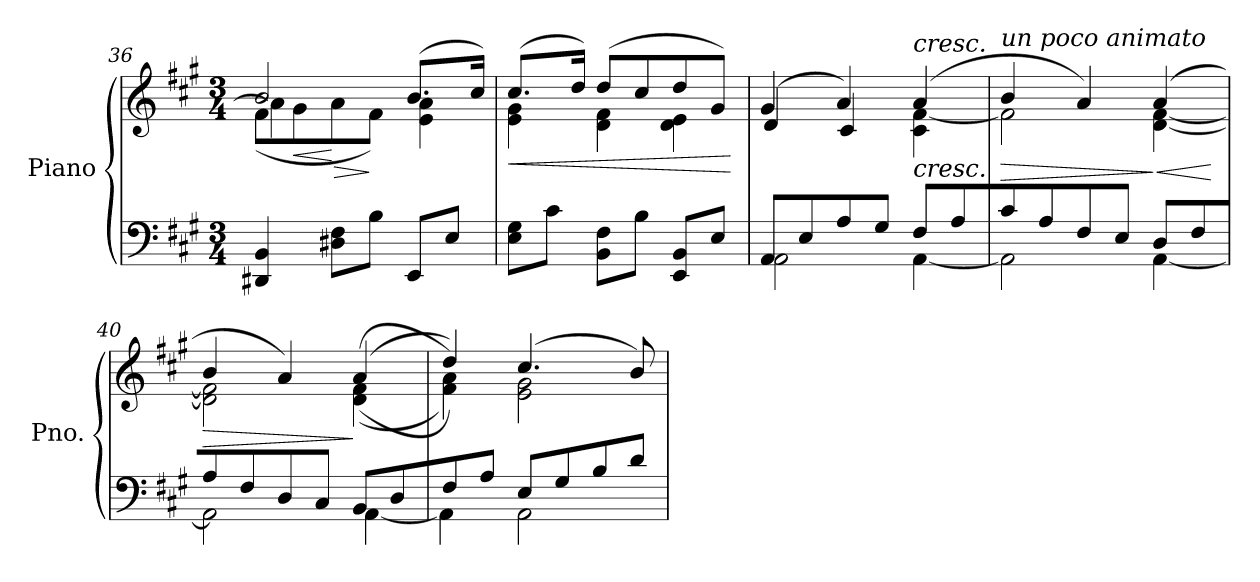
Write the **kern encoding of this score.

**kern	**kern	**dynam
*part1	*part1	*part1
*staff2	*staff1	*staff1/2
*I"Piano	*	*
*I'Pno.	*	*
*clefF4	*clefG2	*
*k[f#c#g#]	*k[f#c#g#]	*
*M3/4	*M3/4	*
=36	=36	=36
*	*^	*
*	*	*^	*
4DD#X/ 4BB/	2b/	(<8f#\L	4a\]	.
!	!	!	!	!LO:HP:b
.	.	8g#\	.	<
!	!	!	!	!LO:HP:n=1:b
8D#X\ 8F#\L	.	8a\	2ryy	[ >
8B\J	.	8f#\J)	.	]
8EE/L	(>8.b/L	4e\ 4a\	.	.
8E/J	.	.	.	.
.	16cc#/Jk)	.	.	.
*	*v	*v	*v	*
=37	=37	=37
!	!	!LO:HP:b
*	*^	*
8E\ 8G#\L	(>8.cc#/L	4e\ 4g#\	<
8c#\J	.	.	.
.	16dd/Jk)	.	.
8BB\ 8F#\L	(>8dd/L	4d\ 4f#\	.
8B\J	8cc#/	.	.
8EE/ 8BB/L	8dd/	4d\ 4e\	.
8E/J	8g#/J)	.	.
*	*v	*v	*
.	.	[
!!LO:LB:g=z
=38	=38	=38
*^	*^	*
8AA/L	2AA\	(>4g#/	4d/	.
8E/	.	.	.	.
8A/	.	4a/)	4c#/	[
8G#/J	.	.	.	.
!	!	!LO:TX:a:i:t=cresc.	!	!
!	!	!	!	!LO:HP:b
8F#/L	[4AA\	(>4a/	4c#\ [4f#\	<
8A/	.	.	.	.
=39	=39	=39	=39	=39
!	!	!LO:TX:a:i:t=un poco animato	!	!
!	!	!	!	!LO:HP:b
8c#/	2AA\]	4b/	2f#\]	>
8A/	.	.	.	.
8F#/	.	4a/)	.	.
8E/J	.	.	.	.
!	!	!	!	!LO:HP:n=1:b
8D/L	[4AA\	(>4a/	[4d\ [4f#\	] <
8F#/	.	.	.	.
*v	*v	*	*	*
*	*v	*v	*
.	.	[
=40	=40	=40
*^	*	*
!	!	!	!LO:HP:b
*	*	*^	*
8A/	2AA\]	4b/	2d\] 2f#\]	>
8F#/	.	.	.	.
8D/	.	4a/)	.	.
8C#/J	.	.	.	.
8BB/L	[4AA\	(>(>4a/	(<(<4d\ 4f#\	]
8D/	.	.	.	.
=41	=41	=41	=41	=41
8F#/	4AA\]	4dd/))	4f#\ 4a\))	.
8A/J	.	.	.	.
8E/L	2AA\	(>4.cc#/	2e\ 2g#\	.
8G#/	.	.	.	.
8B/	.	.	.	.
8d/J	.	8b/)	.	.
*v	*v	*	*	*
*	*v	*v	*
=	=	=
*-	*-	*-
